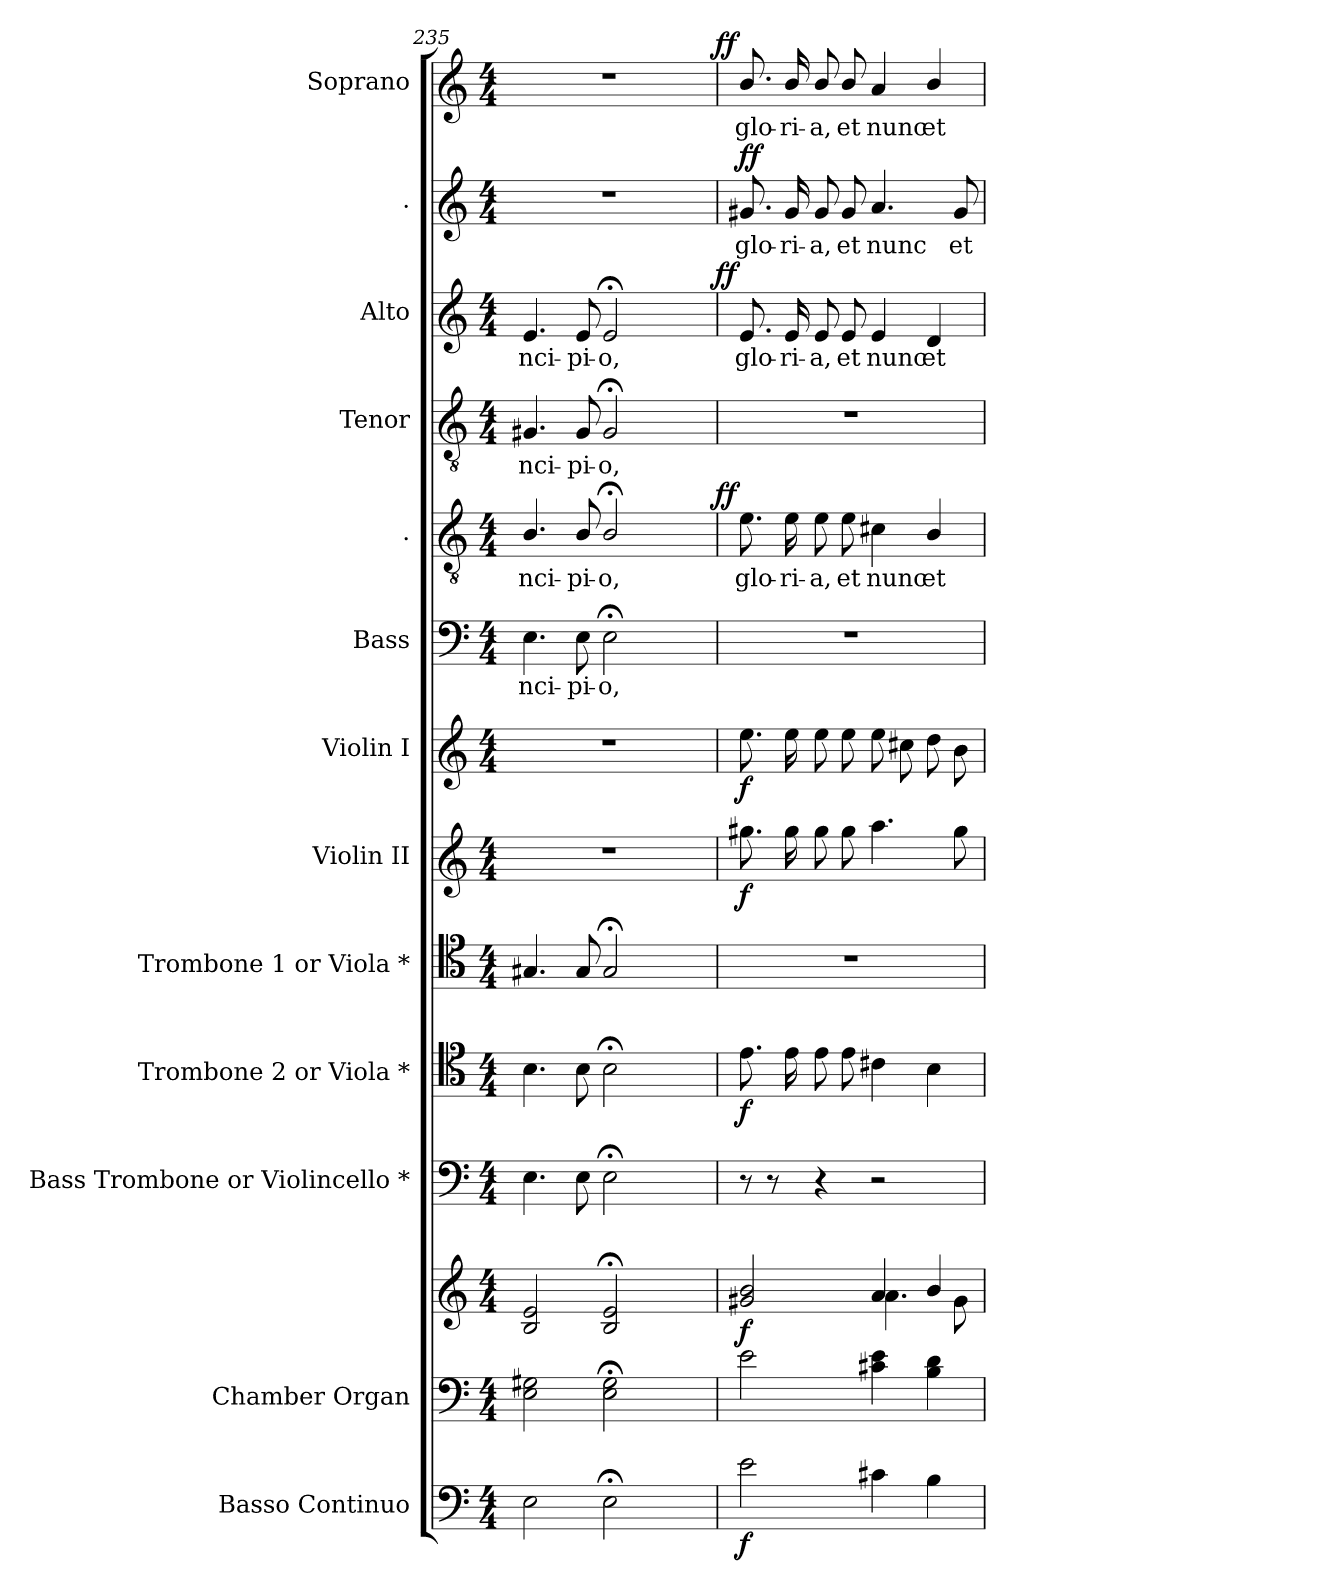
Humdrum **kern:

**kern	**dynam	**kern	**kern	**dynam	**kern	**kern	**dynam	**kern	**kern	**dynam	**kern	**dynam	**kern	**text	**kern	**text	**dynam	**kern	**text	**kern	**text	**dynam	**kern	**text	**dynam	**kern	**text	**dynam
*part13	*part13	*part12	*part12	*part12	*part11	*part10	*part10	*part9	*part8	*part8	*part7	*part7	*part6	*part6	*part5	*part5	*part5	*part4	*part4	*part3	*part3	*part3	*part2	*part2	*part2	*part1	*part1	*part1
*staff14	*staff14	*staff13	*staff12	*staff12/13	*staff11	*staff10	*staff10	*staff9	*staff8	*staff8	*staff7	*staff7	*staff6	*staff6	*staff5	*staff5	*staff5	*staff4	*staff4	*staff3	*staff3	*staff3	*staff2	*staff2	*staff2	*staff1	*staff1	*staff1
*I"Basso  Continuo	*	*I"Chamber  Organ	*	*	*I"Bass Trombone or Violincello *	*I"Trombone 2 or Viola *	*	*I"Trombone 1 or Viola *	*I"Violin II	*	*I"Violin I	*	*I"Bass	*	*I".	*	*	*I"Tenor	*	*I"Alto	*	*	*I".	*	*	*I"Soprano	*	*
*I'B Cont	*	*I'Org.	*	*	*I'B. Tbn.	*I'Tbn 2	*	*I'Tbn 1	*I'Vln. II	*	*I'Vln. I	*	*I'B.	*	*	*	*	*I'T,	*	*I'A.	*	*	*	*	*	*I'S.	*	*
*clefF4	*	*clefF4	*clefG2	*	*clefF4	*clefC4	*	*clefC4	*clefG2	*	*clefG2	*	*clefF4	*	*clefGv2	*	*	*clefGv2	*	*clefG2	*	*	*clefG2	*	*	*clefG2	*	*
*ITrd7c12	*	*	*	*	*	*	*	*	*	*	*	*	*	*	*ITrd7c12	*	*	*ITrd7c12	*	*	*	*	*	*	*	*	*	*
*k[]	*	*k[]	*k[]	*	*k[]	*k[]	*	*k[]	*k[]	*	*k[]	*	*k[]	*	*k[]	*	*	*k[]	*	*k[]	*	*	*k[]	*	*	*k[]	*	*
*C:	*	*C:	*C:	*	*C:	*C:	*	*C:	*C:	*	*C:	*	*C:	*	*C:	*	*	*C:	*	*C:	*	*	*C:	*	*	*C:	*	*
*M4/4	*	*M4/4	*M4/4	*	*M4/4	*M4/4	*	*M4/4	*M4/4	*	*M4/4	*	*M4/4	*	*M4/4	*	*	*M4/4	*	*M4/4	*	*	*M4/4	*	*	*M4/4	*	*
=235	=235	=235	=235	=235	=235	=235	=235	=235	=235	=235	=235	=235	=235	=235	=235	=235	=235	=235	=235	=235	=235	=235	=235	=235	=235	=235	=235	=235
!	!	!	!	!	!	!	!	!	!	!	!	!	!	!LO:LY:b:color=#000000	!	!	!	!	!	!	!	!	!	!	!	!	!	!
!	!	!	!	!	!	!	!	!	!	!	!	!	!	!	!	!LO:LY:b:color=#000000	!	!	!	!	!	!	!	!	!	!	!	!
!	!	!	!	!	!	!	!	!	!	!	!	!	!	!	!	!	!	!	!LO:LY:b:color=#000000	!	!	!	!	!	!	!	!	!
!	!	!	!	!	!	!	!	!	!	!	!	!	!	!	!	!	!	!	!	!	!LO:LY:b:color=#000000	!	!	!	!	!	!	!
*	*	*	*	*	*	*	*	*	*	*	*	*	*	*	*^	*	*	*	*	*^	*	*	*	*	*	*^	*	*
2EEi\	.	2Ei\ 2G#Xi	2Bi/ 2ei	.	4.Ei\	4.Bi\	.	4.G#Xi/	1r	.	1r	.	4.Ei\	-nci-	4.BBi/	2ryy	-nci-	.	4.GG#Xi/	-nci-	4.ei/	2ryy	-nci-	.	1r	.	.	1r	2ryy	.	.
!	!	!	!	!	!	!	!	!	!	!	!	!	!	!LO:LY:b:color=#000000	!	!	!	!	!	!	!	!	!	!	!	!	!	!	!	!	!
!	!	!	!	!	!	!	!	!	!	!	!	!	!	!	!	!	!LO:LY:b:color=#000000	!	!	!	!	!	!	!	!	!	!	!	!	!	!
!	!	!	!	!	!	!	!	!	!	!	!	!	!	!	!	!	!	!	!	!LO:LY:b:color=#000000	!	!	!	!	!	!	!	!	!	!	!
!	!	!	!	!	!	!	!	!	!	!	!	!	!	!	!	!	!	!	!	!	!	!	!LO:LY:b:color=#000000	!	!	!	!	!	!	!	!
.	.	.	.	.	8Ei\	8Bi\	.	8G#i/	.	.	.	.	8Ei\	-pi-	8BBi/	.	-pi-	.	8GG#i/	-pi-	8ei/	.	-pi-	.	.	.	.	.	.	.	.
!	!	!	!	!	!	!	!	!	!	!	!	!	!	!LO:LY:b:color=#000000	!	!	!	!	!	!	!	!	!	!	!	!	!	!	!	!	!
!	!	!	!	!	!	!	!	!	!	!	!	!	!	!	!	!	!LO:LY:b:color=#000000	!	!	!	!	!	!	!	!	!	!	!	!	!	!
!	!	!	!	!	!	!	!	!	!	!	!	!	!	!	!	!	!	!	!	!LO:LY:b:color=#000000	!	!	!	!	!	!	!	!	!	!	!
!	!	!	!	!	!	!	!	!	!	!	!	!	!	!	!	!	!	!	!	!	!	!	!LO:LY:b:color=#000000	!	!	!	!	!	!	!	!
2EE;i\	.	2Ei\; 2G#i;	2Bi/; 2ei;	.	2E;i\	2B;i\	.	2G#;i/	.	.	.	.	2E;i\	-o,	2BB;i/	4ryy	-o,	.	2GG#;i/	-o,	2e;i/	4ryy	-o,	.	.	.	.	.	4ryy	.	.
.	.	.	.	.	.	.	.	.	.	.	.	.	.	.	.	8ryy	.	.	.	.	.	8ryy	.	.	.	.	.	.	8ryy	.	.
.	.	.	.	.	.	.	.	.	.	.	.	.	.	.	.	16ryy	.	.	.	.	.	16ryy	.	.	.	.	.	.	16ryy	.	.
.	.	.	.	.	.	.	.	.	.	.	.	.	.	.	.	32ryy	.	.	.	.	.	32ryy	.	.	.	.	.	.	32ryy	.	.
.	.	.	.	.	.	.	.	.	.	.	.	.	.	.	.	64ryy	.	.	.	.	.	64ryy	.	.	.	.	.	.	64ryy	.	.
.	.	.	.	.	.	.	.	.	.	.	.	.	.	.	.	128...ryy	.	.	.	.	.	128...ryy	.	.	.	.	.	.	128...ryy	.	.
.	.	.	.	.	.	.	.	.	.	.	.	.	.	.	.	1024ryy	.	ff	.	.	.	1024ryy	.	ff	.	.	.	.	1024ryy	.	ff
*	*	*	*	*	*	*	*	*	*	*	*	*	*	*	*v	*v	*	*	*	*	*v	*v	*	*	*	*	*	*v	*v	*	*
=236	=236	=236	=236	=236	=236	=236	=236	=236	=236	=236	=236	=236	=236	=236	=236	=236	=236	=236	=236	=236	=236	=236	=236	=236	=236	=236	=236	=236
*	*	*	*^	*	*	*	*	*	*	*	*	*	*	*	*	*	*	*	*	*	*	*	*	*	*	*	*	*
*	*	*	*	*	*	*	*	*	*	*	*	*	*	*	*	*^	*	*	*	*	*^	*	*	*	*	*	*^	*	*
!	!	!	!	!	!	!	!	!	!	!	!	!	!	!	!	!	!	!LO:LY:b:color=#000000	!	!	!	!	!	!	!	!	!	!	!	!	!	!
*	*	*	*	*	*	*	*	*	*	*	*	*	*	*	*	*v	*v	*	*	*	*	*v	*v	*	*	*	*	*	*v	*v	*	*
*	*	*	*	*	*	*	*	*	*	*	*	*	*	*	*	*^	*	*	*	*	*^	*	*	*	*	*	*^	*	*
!	!	!	!	!	!	!	!	!	!	!	!	!	!	!	!	!	!	!	!	!	!	!	!	!LO:LY:b:color=#000000	!	!	!	!	!	!	!	!
*	*	*	*	*	*	*	*	*	*	*	*	*	*	*	*	*v	*v	*	*	*	*	*v	*v	*	*	*	*	*	*v	*v	*	*
*	*	*	*	*	*	*	*	*	*	*	*	*	*	*	*	*^	*	*	*	*	*^	*	*	*	*	*	*^	*	*
!	!	!	!	!	!	!	!	!	!	!	!	!	!	!	!	!	!	!	!	!	!	!	!	!	!	!	!LO:LY:b:color=#000000	!	!	!	!	!
*	*	*	*	*	*	*	*	*	*	*	*	*	*	*	*	*v	*v	*	*	*	*	*v	*v	*	*	*	*	*	*v	*v	*	*
*	*	*	*	*	*	*	*	*	*	*	*	*	*	*	*	*^	*	*	*	*	*^	*	*	*	*	*	*^	*	*
!	!	!	!	!	!	!	!	!	!	!	!	!	!	!	!	!	!	!	!	!	!	!	!	!	!	!	!	!	!	!	!LO:LY:b:color=#000000	!
*	*	*	*	*	*	*	*	*	*	*	*	*	*	*	*	*v	*v	*	*	*	*	*v	*v	*	*	*	*	*	*v	*v	*	*
2Ei\	f	2ei\	2g#Xi/ 2bi	2ryy	f	8r	8.ei\	f	1r	8.gg#Xi\	f	8.eei\	f	1r	.	8.Ei\	glo-	.	1r	.	8.ei/	glo-	.	8.g#Xi/	glo-	ff	8.bi/	glo-	.
.	.	.	.	.	.	8r	.	.	.	.	.	.	.	.	.	.	.	.	.	.	.	.	.	.	.	.	.	.	.
!	!	!	!	!	!	!	!	!	!	!	!	!	!	!	!	!	!LO:LY:b:color=#000000	!	!	!	!	!	!	!	!	!	!	!	!
!	!	!	!	!	!	!	!	!	!	!	!	!	!	!	!	!	!	!	!	!	!	!LO:LY:b:color=#000000	!	!	!	!	!	!	!
!	!	!	!	!	!	!	!	!	!	!	!	!	!	!	!	!	!	!	!	!	!	!	!	!	!LO:LY:b:color=#000000	!	!	!	!
!	!	!	!	!	!	!	!	!	!	!	!	!	!	!	!	!	!	!	!	!	!	!	!	!	!	!	!	!LO:LY:b:color=#000000	!
.	.	.	.	.	.	.	16ei\	.	.	16gg#i\	.	16eei\	.	.	.	16Ei\	-ri-	.	.	.	16ei/	-ri-	.	16g#i/	-ri-	.	16bi/	-ri-	.
!	!	!	!	!	!	!	!	!	!	!	!	!	!	!	!	!	!LO:LY:b:color=#000000	!	!	!	!	!	!	!	!	!	!	!	!
!	!	!	!	!	!	!	!	!	!	!	!	!	!	!	!	!	!	!	!	!	!	!LO:LY:b:color=#000000	!	!	!	!	!	!	!
!	!	!	!	!	!	!	!	!	!	!	!	!	!	!	!	!	!	!	!	!	!	!	!	!	!LO:LY:b:color=#000000	!	!	!	!
!	!	!	!	!	!	!	!	!	!	!	!	!	!	!	!	!	!	!	!	!	!	!	!	!	!	!	!	!LO:LY:b:color=#000000	!
.	.	.	.	.	.	4r	8ei\	.	.	8gg#i\	.	8eei\	.	.	.	8Ei\	-a,	.	.	.	8ei/	-a,	.	8g#i/	-a,	.	8bi/	-a,	.
!	!	!	!	!	!	!	!	!	!	!	!	!	!	!	!	!	!LO:LY:b:color=#000000	!	!	!	!	!	!	!	!	!	!	!	!
!	!	!	!	!	!	!	!	!	!	!	!	!	!	!	!	!	!	!	!	!	!	!LO:LY:b:color=#000000	!	!	!	!	!	!	!
!	!	!	!	!	!	!	!	!	!	!	!	!	!	!	!	!	!	!	!	!	!	!	!	!	!LO:LY:b:color=#000000	!	!	!	!
!	!	!	!	!	!	!	!	!	!	!	!	!	!	!	!	!	!	!	!	!	!	!	!	!	!	!	!	!LO:LY:b:color=#000000	!
.	.	.	.	.	.	.	8ei\	.	.	8gg#i\	.	8eei\	.	.	.	8Ei\	et	.	.	.	8ei/	et	.	8g#i/	et	.	8bi/	et	.
!	!	!	!	!	!	!	!	!	!	!	!	!	!	!	!	!	!LO:LY:b:color=#000000	!	!	!	!	!	!	!	!	!	!	!	!
!	!	!	!	!	!	!	!	!	!	!	!	!	!	!	!	!	!	!	!	!	!	!LO:LY:b:color=#000000	!	!	!	!	!	!	!
!	!	!	!	!	!	!	!	!	!	!	!	!	!	!	!	!	!	!	!	!	!	!	!	!	!LO:LY:b:color=#000000	!	!	!	!
!	!	!	!	!	!	!	!	!	!	!	!	!	!	!	!	!	!	!	!	!	!	!	!	!	!	!	!	!LO:LY:b:color=#000000	!
4C#Xi\	.	4c#Xi\ 4ei	4ai/	4.ai\	.	2r	4c#Xi\	.	.	4.aai\	.	8eei\	.	.	.	4C#Xi\	nunc	.	.	.	4ei/	nunc	.	4.ai/	nunc	.	4ai/	nunc	.
.	.	.	.	.	.	.	.	.	.	.	.	8cc#Xi\	.	.	.	.	.	.	.	.	.	.	.	.	.	.	.	.	.
!	!	!	!	!	!	!	!	!	!	!	!	!	!	!	!	!	!LO:LY:b:color=#000000	!	!	!	!	!	!	!	!	!	!	!	!
!	!	!	!	!	!	!	!	!	!	!	!	!	!	!	!	!	!	!	!	!	!	!LO:LY:b:color=#000000	!	!	!	!	!	!	!
!	!	!	!	!	!	!	!	!	!	!	!	!	!	!	!	!	!	!	!	!	!	!	!	!	!	!	!	!LO:LY:b:color=#000000	!
4BBi\	.	4Bi\ 4di	4bi/	.	.	.	4Bi\	.	.	.	.	8ddi\	.	.	.	4BBi/	et	.	.	.	4di/	et	.	.	.	.	4bi/	et	.
!	!	!	!	!	!	!	!	!	!	!	!	!	!	!	!	!	!	!	!	!	!	!	!	!	!LO:LY:b:color=#000000	!	!	!	!
.	.	.	.	8g#i\	.	.	.	.	.	8gg#i\	.	8bi\	.	.	.	.	.	.	.	.	.	.	.	8g#i/	et	.	.	.	.
*	*	*	*v	*v	*	*	*	*	*	*	*	*	*	*	*	*	*	*	*	*	*	*	*	*	*	*	*	*	*
=	=	=	=	=	=	=	=	=	=	=	=	=	=	=	=	=	=	=	=	=	=	=	=	=	=	=	=	=
*-	*-	*-	*-	*-	*-	*-	*-	*-	*-	*-	*-	*-	*-	*-	*-	*-	*-	*-	*-	*-	*-	*-	*-	*-	*-	*-	*-	*-
